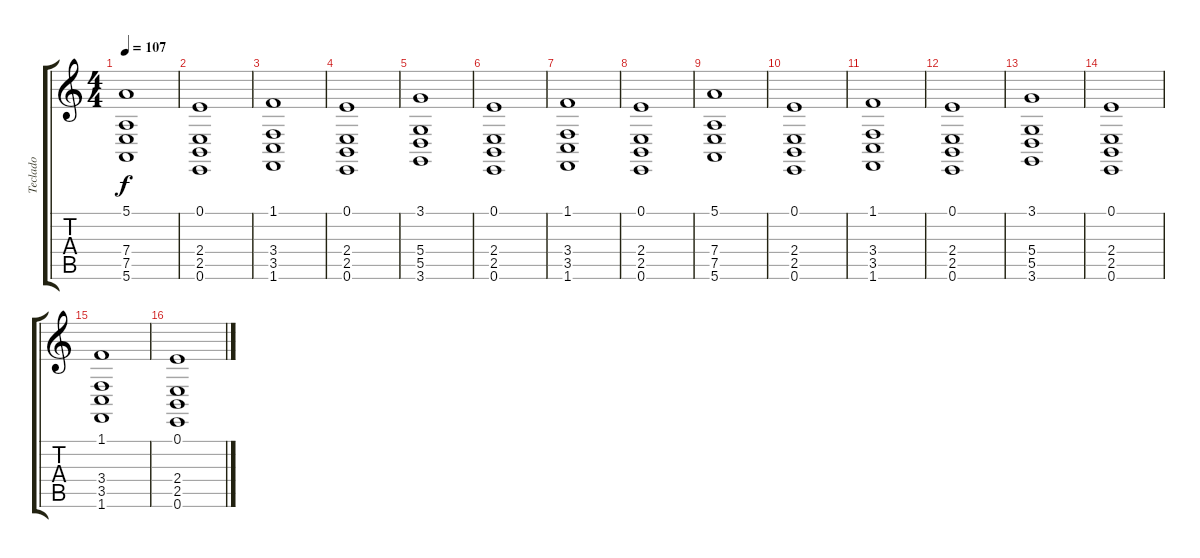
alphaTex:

\track ("Teclado" "Teclado") {instrument choiraahs}
\staff {score tabs}
\tuning (E4 B3 G3 D3 A2 E2) {hide}
\ts (4 4)
\tempo 107
\clef g2
\ks c
(5.1 7.4 7.5 5.6).1{dy f} |
(0.1 2.4 2.5 0.6).1 |
(1.1 3.4 3.5 1.6).1 |
(0.1 2.4 2.5 0.6).1 |
(3.1 5.4 5.5 3.6).1 |
(0.1 2.4 2.5 0.6).1 |
(1.1 3.4 3.5 1.6).1 |
(0.1 2.4 2.5 0.6).1 |
(5.1 7.4 7.5 5.6).1 |
(0.1 2.4 2.5 0.6).1 |
(1.1 3.4 3.5 1.6).1 |
(0.1 2.4 2.5 0.6).1 |
(3.1 5.4 5.5 3.6).1 |
(0.1 2.4 2.5 0.6).1 |
(1.1 3.4 3.5 1.6).1 |
(0.1 2.4 2.5 0.6).1
